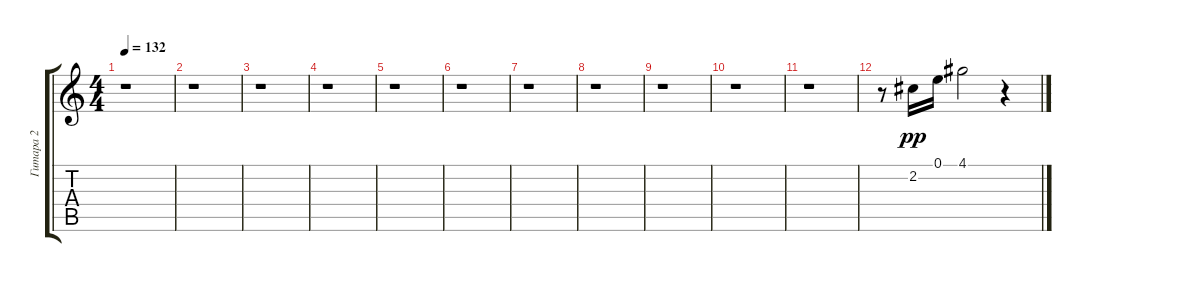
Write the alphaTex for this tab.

\track ("Гитара 2" "Гитара 2") {instrument electricguitarclean}
\staff {score tabs}
\tuning (E4 B3 G3 D3 A2 E2) {hide}
\ts (4 4)
\tempo 132
\clef g2
\ks c
r.1{dy f} |
r.1 |
r.1 |
r.1 |
r.1 |
r.1 |
r.1 |
r.1 |
r.1 |
r.1 |
r.1 |
r.8 2.2.16{dy pp} 0.1.16 4.1.2 r.4
